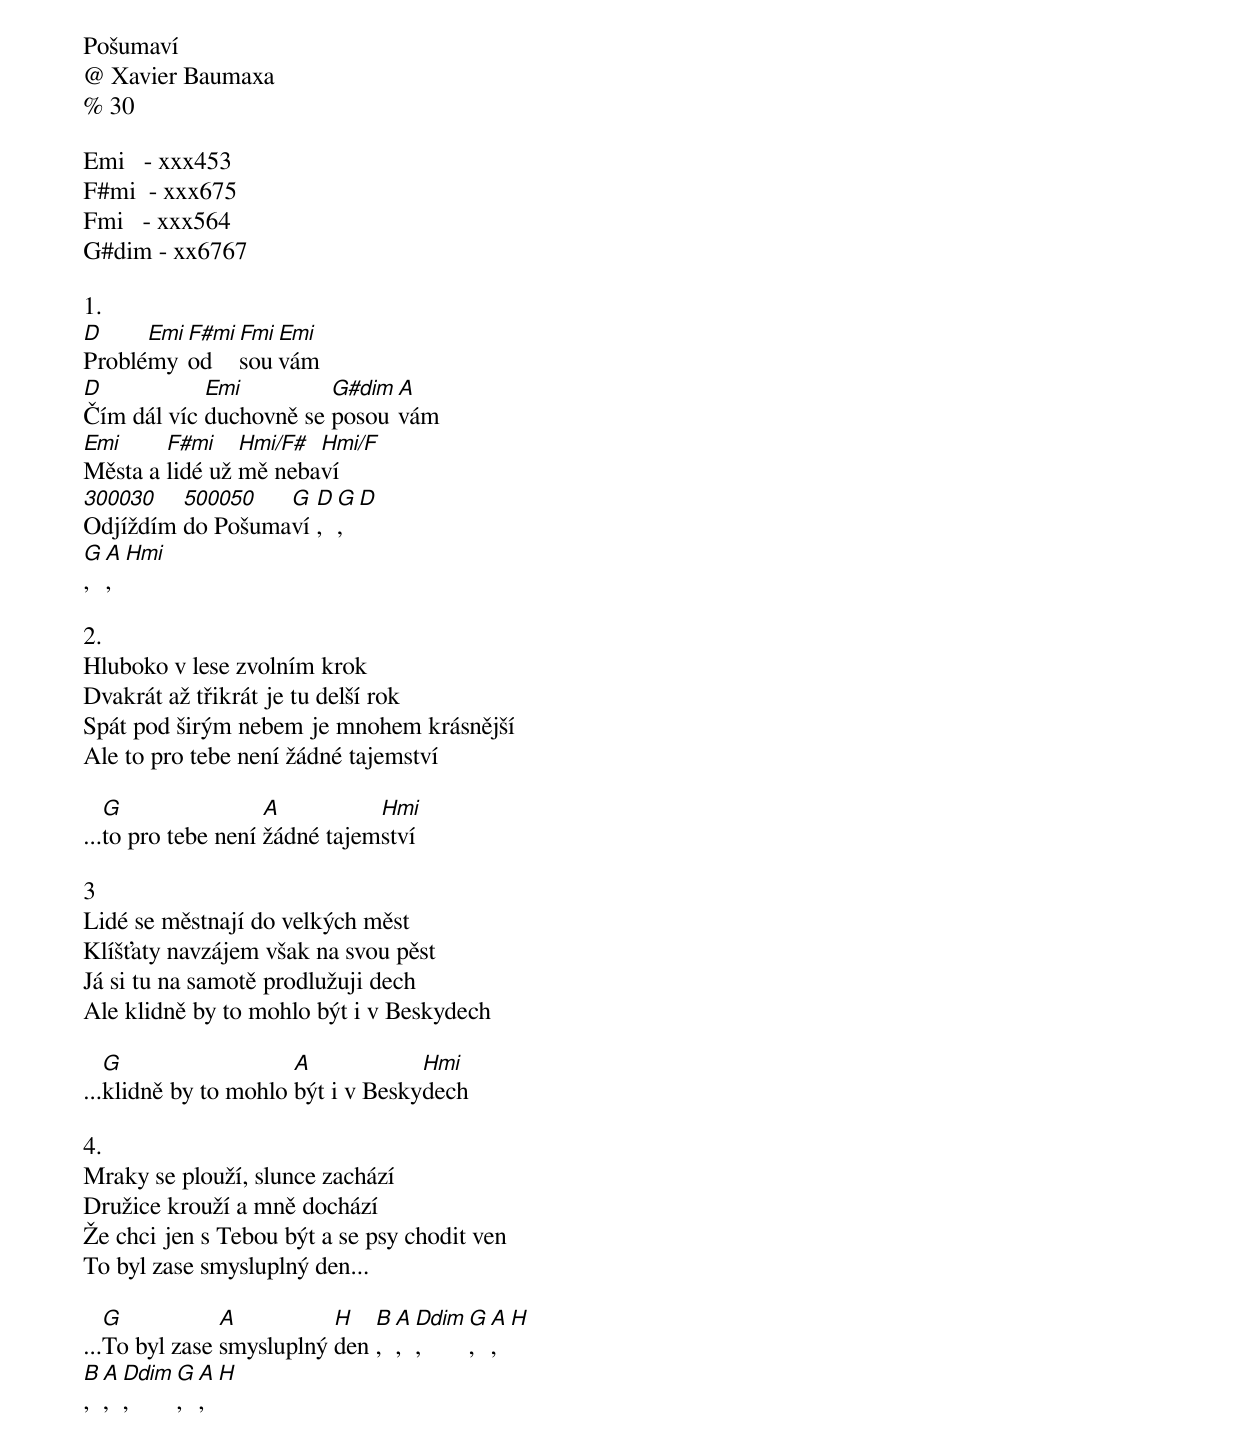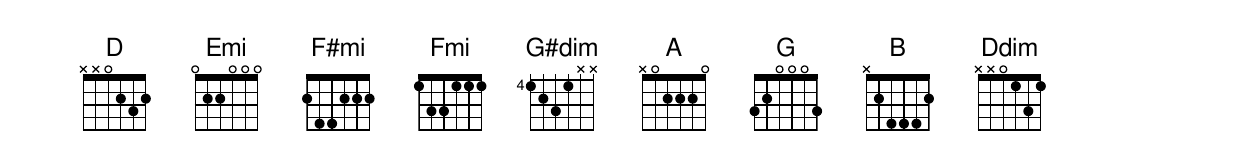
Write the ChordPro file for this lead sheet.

Pošumaví
@ Xavier Baumaxa
% 30

Emi   - xxx453
F#mi  - xxx675
Fmi   - xxx564
G#dim - xx6767

1.
[D]Problé[Emi]my [F#mi]od[Fmi]sou[Emi]vám
[D]Čím dál víc [Emi]duchovně se [G#dim]posou[A]vám
[Emi]Města a [F#mi]lidé už [Hmi/F#]mě neba[Hmi/F]ví
[300030]Odjíždím [500050]do Pošuma[G]ví [D], [G], [D]
[G], [A], [Hmi]

2.
Hluboko v lese zvolním krok
Dvakrát až třikrát je tu delší rok
Spát pod širým nebem je mnohem krásnější
Ale to pro tebe není žádné tajemství

...[G]to pro tebe není [A]žádné tajem[Hmi]ství

3
Lidé se městnají do velkých měst
Klíšťaty navzájem však na svou pěst
Já si tu na samotě prodlužuji dech
Ale klidně by to mohlo být i v Beskydech

...[G]klidně by to mohlo [A]být i v Besky[Hmi]dech

4.
Mraky se plouží, slunce zachází
Družice krouží a mně dochází
Že chci jen s Tebou být a se psy chodit ven
To byl zase smysluplný den...

...[G]To byl zase [A]smysluplný [H]den [B], [A], [Ddim], [G], [A], [H]
[B], [A], [Ddim], [G], [A], [H]
